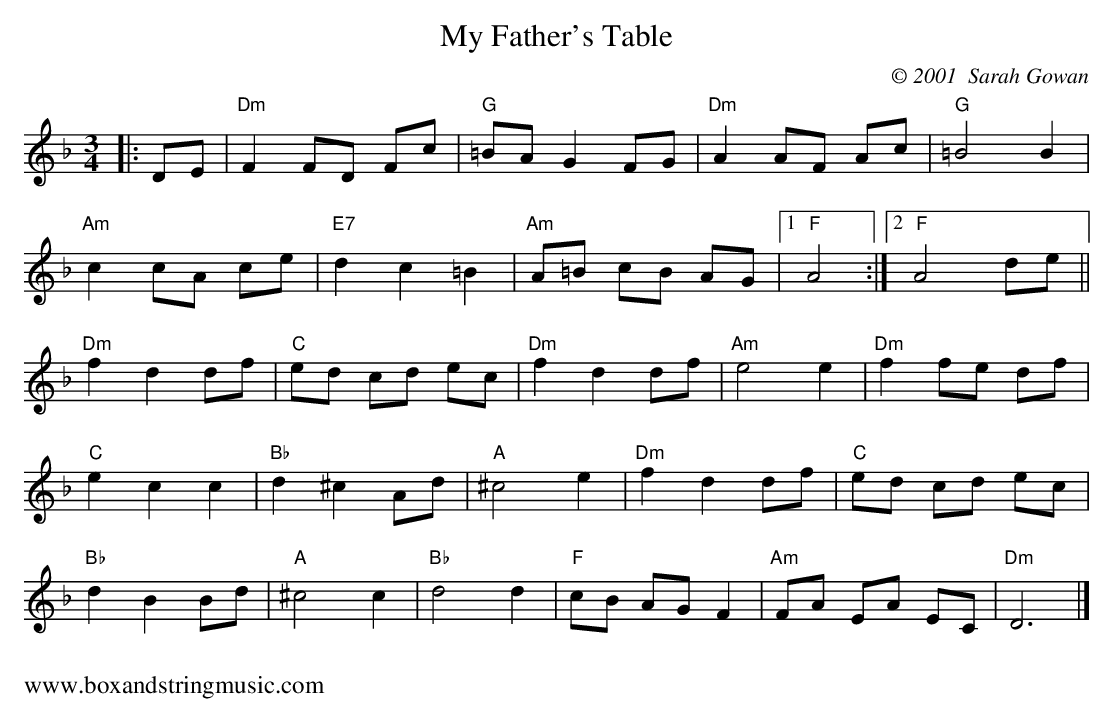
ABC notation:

X:1
T:My Father's Table
C:© 2001  Sarah Gowan
M:3/4
K:Dm
|:DE|"Dm"F2FD Fc|"G"=BAG2FG|"Dm"A2AF Ac|"G"=B4B2|
"Am"c2cA ce|"E7"d2c2=B2|"Am"A=B cB AG|1"F"A4:|2"F"A4 de||
"Dm"f2d2df|"C" ed cd ec|"Dm"f2d2df|"Am"e4e2|"Dm"f2fe df|
"C"e2c2c2|"Bb"d2^c2Ad|"A"^c4e2|"Dm"f2d2df|"C"ed cd ec|
"Bb"d2B2Bd|"A"^c4c2|"Bb"d4d2|"F"cB AG F2|"Am"FA EA EC|"Dm"D6|]
